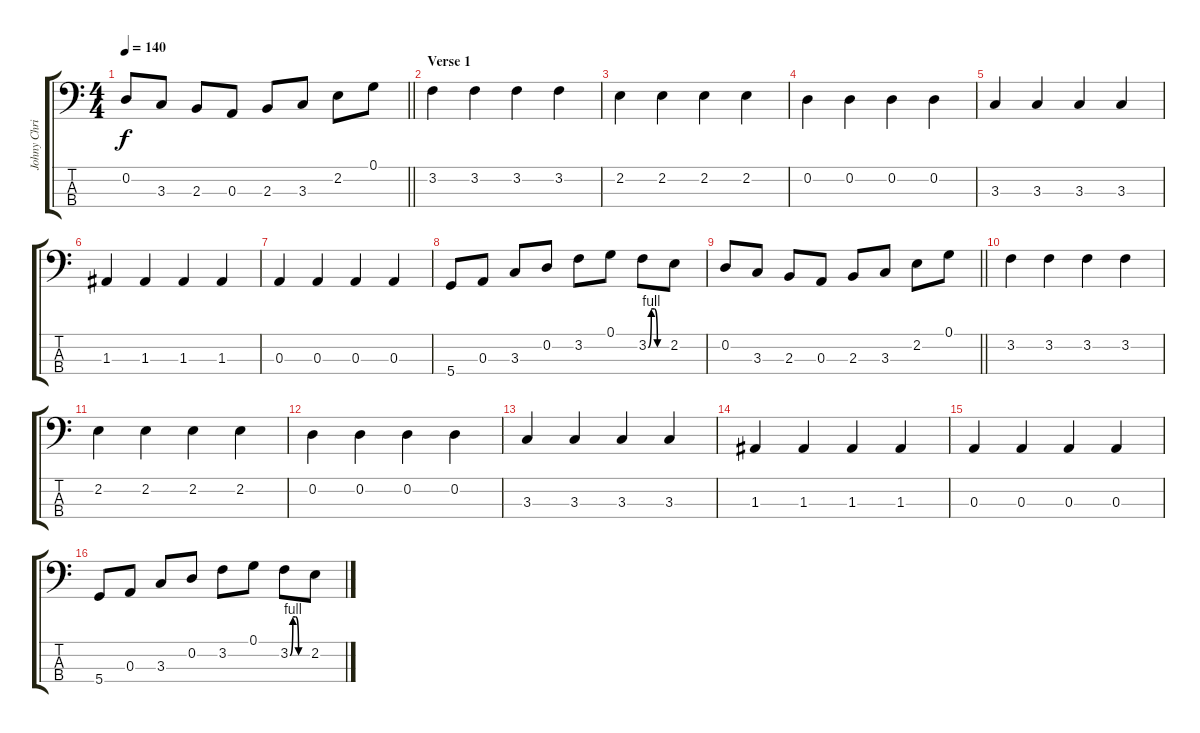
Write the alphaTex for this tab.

\track ("Johny Christ" "Johny Chri") {instrument slapbass2}
\staff {score tabs}
\tuning (G2 D2 A1 D1) {hide}
\ts (4 4)
\tempo 140
\clef f4
\barLineRight lightlight
\ks c
0.2.8{dy f} 3.3.8 2.3.8 0.3.8 2.3.8 3.3.8 2.2.8 0.1.8 |
\section ("" "Verse 1")
3.2.4 3.2.4 3.2.4 3.2.4 |
2.2.4 2.2.4 2.2.4 2.2.4 |
0.2.4 0.2.4 0.2.4 0.2.4 |
3.3.4 3.3.4 3.3.4 3.3.4 |
1.3.4 1.3.4 1.3.4 1.3.4 |
0.3.4 0.3.4 0.3.4 0.3.4 |
5.4.8 0.3.8 3.3.8 0.2.8 3.2.8 0.1.8 3.2{be (custom 0 0 10 4 20 4 30 0 60 0)}.8 2.2.8 |
\barLineRight lightlight
0.2.8 3.3.8 2.3.8 0.3.8 2.3.8 3.3.8 2.2.8 0.1.8 |
3.2.4 3.2.4 3.2.4 3.2.4 |
2.2.4 2.2.4 2.2.4 2.2.4 |
0.2.4 0.2.4 0.2.4 0.2.4 |
3.3.4 3.3.4 3.3.4 3.3.4 |
1.3.4 1.3.4 1.3.4 1.3.4 |
0.3.4 0.3.4 0.3.4 0.3.4 |
5.4.8 0.3.8 3.3.8 0.2.8 3.2.8 0.1.8 3.2{be (custom 0 0 10 4 20 4 30 0 60 0)}.8 2.2.8
